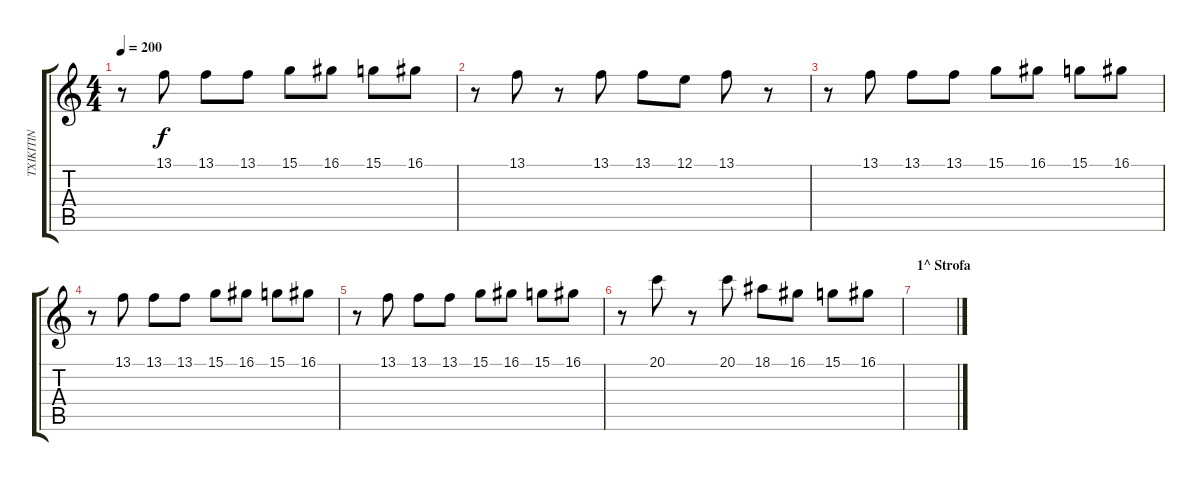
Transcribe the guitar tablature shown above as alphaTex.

\track ("TXIKITIN" "TXIKITIN") {instrument trumpet}
\staff {score tabs}
\tuning (E4 B3 G3 D3 A2 E2) {hide}
\ts (4 4)
\tempo 200
\clef g2
\ks c
r.8{dy f} 13.1.8 13.1.8 13.1.8 15.1.8 16.1.8 15.1.8 16.1.8 |
r.8 13.1.8 r.8 13.1.8 13.1.8 12.1.8 13.1.8 r.8 |
r.8 13.1.8 13.1.8 13.1.8 15.1.8 16.1.8 15.1.8 16.1.8 |
r.8 13.1.8 13.1.8 13.1.8 15.1.8 16.1.8 15.1.8 16.1.8 |
r.8 13.1.8 13.1.8 13.1.8 15.1.8 16.1.8 15.1.8 16.1.8 |
r.8 20.1.8 r.8 20.1.8 18.1.8 16.1.8 15.1.8 16.1.8 |
\section ("" "1^ Strofa")
